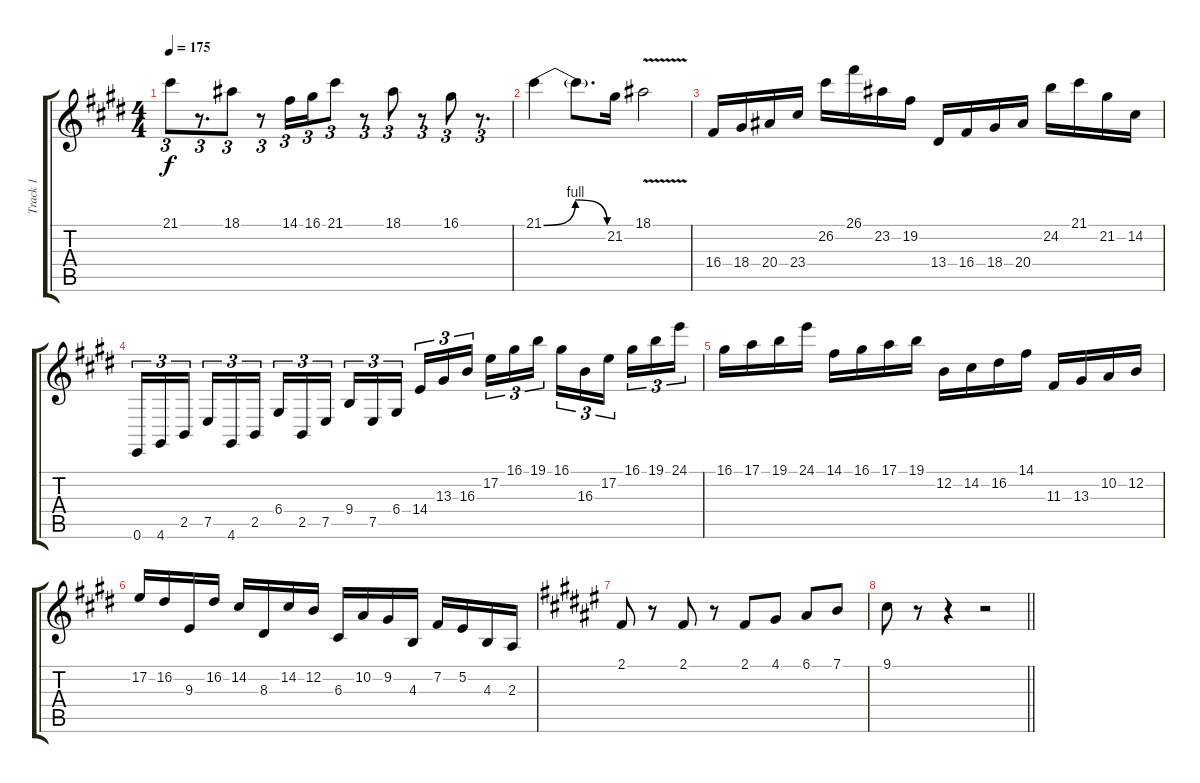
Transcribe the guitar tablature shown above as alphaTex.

\track ("Track 1" "Track 1") {instrument lead1square}
\staff {score tabs}
\tuning (E4 B3 G3 D3 A2 E2) {hide}
\ts (4 4)
\tempo 175
\clef g2
\ks e
21.1.8{tu (3 2) dy f} r.8{d tu (3 2)} 18.1.8{tu (3 2)} r.8{tu (3 2)} 14.1.16{tu (3 2)} 16.1.16{tu (3 2)} 21.1.8{tu (3 2)} r.8{tu (3 2)} 18.1.8{tu (3 2)} r.8{tu (3 2)} 16.1.8{tu (3 2)} r.8{d tu (3 2)} |
21.1{be (bendrelease 0 0 27 4 49 4 60 0)}.4 21.1{t}.8{d} 21.2.16 18.1{v}.2 |
16.4.16 18.4.16 20.4.16 23.4.16 26.2.16 26.1.16 23.2.16 19.2.16 13.4.16 16.4.16 18.4.16 20.4.16 24.2.16 21.1.16 21.2.16 14.2.16 |
0.6.16{tu (3 2)} 4.6.16{tu (3 2)} 2.5.16{tu (3 2) beam splitsecondary} 7.5.16{tu (3 2)} 4.6.16{tu (3 2)} 2.5.16{tu (3 2)} 6.4.16{tu (3 2)} 2.5.16{tu (3 2)} 7.5.16{tu (3 2) beam splitsecondary} 9.4.16{tu (3 2)} 7.5.16{tu (3 2)} 6.4.16{tu (3 2)} 14.4.16{tu (3 2)} 13.3.16{tu (3 2)} 16.3.16{tu (3 2) beam splitsecondary} 17.2.16{tu (3 2)} 16.1.16{tu (3 2)} 19.1.16{tu (3 2)} 16.1.16{tu (3 2)} 16.3.16{tu (3 2)} 17.2.16{tu (3 2) beam splitsecondary} 16.1.16{tu (3 2)} 19.1.16{tu (3 2)} 24.1.16{tu (3 2)} |
16.1.16 17.1.16 19.1.16 24.1.16 14.1.16 16.1.16 17.1.16 19.1.16 12.2.16 14.2.16 16.2.16 14.1.16 11.3.16 13.3.16 10.2.16 12.2.16 |
17.2.16 16.2.16 9.3.16 16.2.16 14.2.16 8.3.16 14.2.16 12.2.16 6.3.16 10.2.16 9.2.16 4.3.16 7.2.16 5.2.16 4.3.16 2.3.16 |
\ks f#
2.1.8 r.8 2.1.8 r.8 2.1.8 4.1.8 6.1.8 7.1.8 |
\barLineRight lightlight
9.1.8 r.8 r.4 r.2
